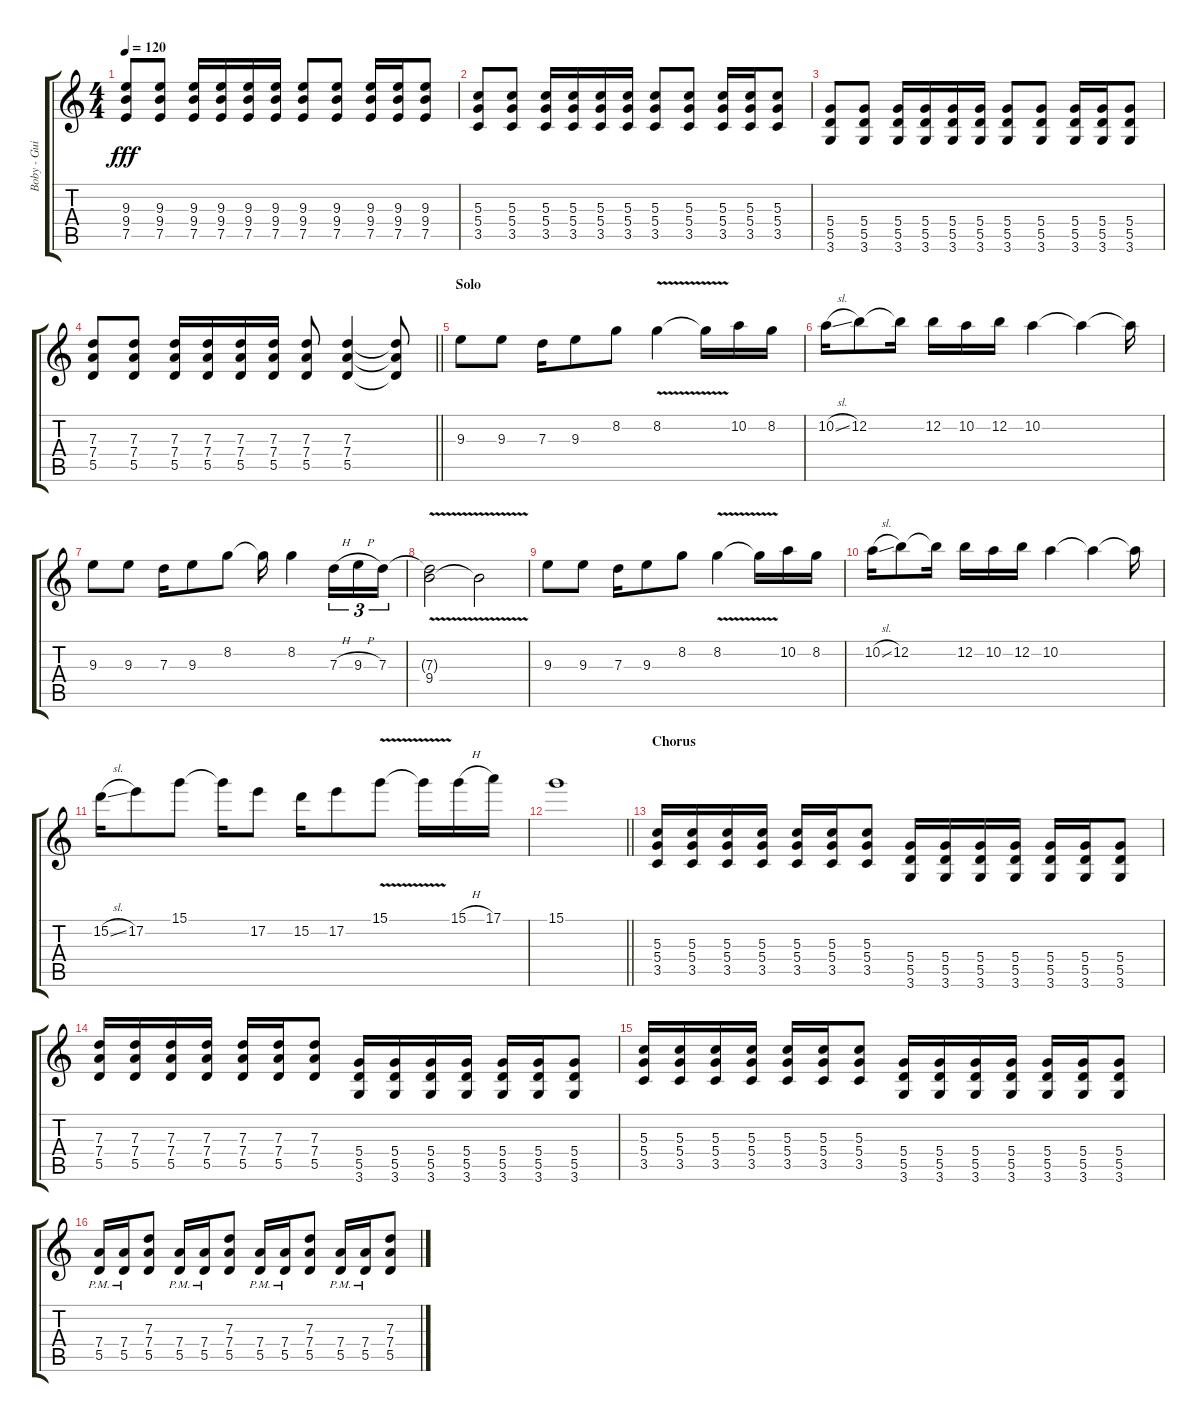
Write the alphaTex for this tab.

\track ("Boby - Guitar" "Boby - Gui") {instrument overdrivenguitar}
\staff {score tabs}
\tuning (E4 B3 G3 D3 A2 E2) {hide}
\ts (4 4)
\tempo 120
\clef g2
\ks c
(9.3 9.4 7.5).8{dy fff} (9.3 9.4 7.5).8 (9.3 9.4 7.5).16 (9.3 9.4 7.5).16 (9.3 9.4 7.5).16 (9.3 9.4 7.5).16 (9.3 9.4 7.5).8 (9.3 9.4 7.5).8 (9.3 9.4 7.5).16 (9.3 9.4 7.5).16 (9.3 9.4 7.5).8 |
(5.3 5.4 3.5).8 (5.3 5.4 3.5).8 (5.3 5.4 3.5).16 (5.3 5.4 3.5).16 (5.3 5.4 3.5).16 (5.3 5.4 3.5).16 (5.3 5.4 3.5).8 (5.3 5.4 3.5).8 (5.3 5.4 3.5).16 (5.3 5.4 3.5).16 (5.3 5.4 3.5).8 |
(5.4 5.5 3.6).8 (5.4 5.5 3.6).8 (5.4 5.5 3.6).16 (5.4 5.5 3.6).16 (5.4 5.5 3.6).16 (5.4 5.5 3.6).16 (5.4 5.5 3.6).8 (5.4 5.5 3.6).8 (5.4 5.5 3.6).16 (5.4 5.5 3.6).16 (5.4 5.5 3.6).8 |
\barLineRight lightlight
(7.3 7.4 5.5).8 (7.3 7.4 5.5).8 (7.3 7.4 5.5).16 (7.3 7.4 5.5).16 (7.3 7.4 5.5).16 (7.3 7.4 5.5).16 (7.3 7.4 5.5).8 (7.3 7.4 5.5).4 (7.3{t} 7.4{t} 5.5{t}).8 |
\section ("" "Solo")
9.3.8 9.3.8 7.3.16 9.3.8 8.2.8 8.2{v}.4 8.2{t}.16 10.2.16 8.2.16 |
10.2{sl}.16 12.2.8 12.2{t}.16 12.2.16 10.2.16 12.2.16 10.2.4 10.2{t}.4 10.2{t}.16 |
9.3.8 9.3.8 7.3.16 9.3.8 8.2.8 8.2{t}.16 8.2.4 7.3{h}.16{tu (3 2)} 9.3{h}.16{tu (3 2)} 7.3.16{tu (3 2)} |
(7.3{t} 9.4{v}).2 9.4{t}.2 |
9.3.8 9.3.8 7.3.16 9.3.8 8.2.8 8.2{v}.4 8.2{t}.16 10.2.16 8.2.16 |
10.2{sl}.16 12.2.8 12.2{t}.16 12.2.16 10.2.16 12.2.16 10.2.4 10.2{t}.4 10.2{t}.16 |
15.2{sl}.16 17.2.8 15.1.8 15.1{t}.16 17.2.8 15.2.16 17.2.8 15.1{v}.8 15.1{t}.16 15.1{h}.16 17.1.16 |
\barLineRight lightlight
15.1.1 |
\section ("" "Chorus")
(5.3 5.4 3.5).16 (5.3 5.4 3.5).16 (5.3 5.4 3.5).16 (5.3 5.4 3.5).16 (5.3 5.4 3.5).16 (5.3 5.4 3.5).16 (5.3 5.4 3.5).8 (5.4 5.5 3.6).16 (5.4 5.5 3.6).16 (5.4 5.5 3.6).16 (5.4 5.5 3.6).16 (5.4 5.5 3.6).16 (5.4 5.5 3.6).16 (5.4 5.5 3.6).8 |
(7.3 7.4 5.5).16 (7.3 7.4 5.5).16 (7.3 7.4 5.5).16 (7.3 7.4 5.5).16 (7.3 7.4 5.5).16 (7.3 7.4 5.5).16 (7.3 7.4 5.5).8 (5.4 5.5 3.6).16 (5.4 5.5 3.6).16 (5.4 5.5 3.6).16 (5.4 5.5 3.6).16 (5.4 5.5 3.6).16 (5.4 5.5 3.6).16 (5.4 5.5 3.6).8 |
(5.3 5.4 3.5).16 (5.3 5.4 3.5).16 (5.3 5.4 3.5).16 (5.3 5.4 3.5).16 (5.3 5.4 3.5).16 (5.3 5.4 3.5).16 (5.3 5.4 3.5).8 (5.4 5.5 3.6).16 (5.4 5.5 3.6).16 (5.4 5.5 3.6).16 (5.4 5.5 3.6).16 (5.4 5.5 3.6).16 (5.4 5.5 3.6).16 (5.4 5.5 3.6).8 |
(7.4{pm} 5.5{pm}).16 (7.4{pm} 5.5{pm}).16 (7.3 7.4 5.5).8 (7.4{pm} 5.5{pm}).16 (7.4{pm} 5.5{pm}).16 (7.3 7.4 5.5).8 (7.4{pm} 5.5{pm}).16 (7.4{pm} 5.5{pm}).16 (7.3 7.4 5.5).8 (7.4{pm} 5.5{pm}).16 (7.4{pm} 5.5{pm}).16 (7.3 7.4 5.5).8
